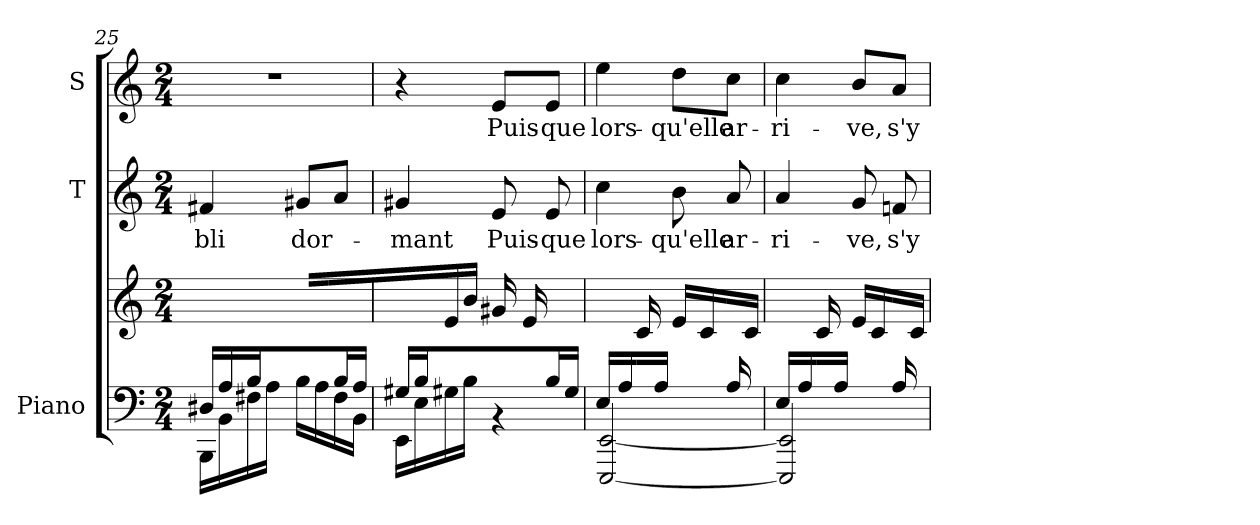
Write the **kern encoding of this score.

**kern	**kern	**kern	**text	**kern	**text
*part3	*part3	*part2	*part2	*part1	*part1
*staff4	*staff3	*staff2	*staff2	*staff1	*staff1
*I"Piano	*	*I"T	*	*I"S	*
*I'Pno.	*	*I'T	*	*I'S	*
!!LO:PB:g=z
*clefF4	*clefG2	*clefG2	*	*	*
*k[]	*k[]	*k[]	*	*k[]	*
*C:	*C:	*C:	*	*C:	*
*M2/4	*M2/4	*M2/4	*	*M2/4	*
=25	=25	=25	=25	=25	=25
*^	*	*	*	*	*
16D#X/LL	16BBB\LL	8.ryy	4f#X/	-bli	2r	.
16A/	16BB\	.	.	.	.	.
16B/	16F#X\	.	.	.	.	.
8.ryy	16A\JJ	16d#X/JJ	.	.	.	.
.	16B\LL	16f#X/LL	8g#X/L	dor-	.	.
.	16A\	16d#/	.	.	.	.
16B/	16F#\	8ryy	8a/J	.	.	.
16A/JJ	16BB\JJ	.	.	.	.	.
=26	=26	=26	=26	=26	=26	=26
16G#X/LL	16EE\LL	8ryy	4g#X/	-mant	4r	.
16B/	16E\	.	.	.	.	.
4ryy	16G#X\	16e/	.	.	.	.
.	16B\JJ	16b/JJ	.	.	.	.
.	4r	16g#X/LL	8e/	Puis-	8e/L	Puis-
.	.	16e/	.	.	.	.
16B/	.	8ryy	8e/	-que	8e/J	-que
16G#/JJ	.	.	.	.	.	.
=27	=27	=27	=27	=27	=27	=27
16E/LL	[2EEE/ [2EE/	8ryy	4cc\	lors-	4ee\	lors-
16A/	.	.	.	.	.	.
16ryy	.	16c/	.	.	.	.
16A/JJ	.	16ryy	.	.	.	.
8ryy	.	16e/LL	8b\	-qu'elle	8dd\L	-qu'elle
.	.	16c/	.	.	.	.
16A/	.	16ryy	8a/	ar-	8cc\J	ar-
16ryy	.	16c/JJ	.	.	.	.
=28	=28	=28	=28	=28	=28	=28
16E/LL	2EEE/] 2EE/]	8ryy	4a/	-ri-	4cc\	-ri-
16A/	.	.	.	.	.	.
16ryy	.	16c/	.	.	.	.
16A/JJ	.	16ryy	.	.	.	.
8ryy	.	16e/LL	8g/	-ve,	8b\L	-ve,
.	.	16c/	.	.	.	.
16A/	.	16ryy	8fn/	s'y	8a/J	s'y
16ryy	.	16c/JJ	.	.	.	.
*v	*v	*	*	*	*	*
=	=	=	=	=	=
*-	*-	*-	*-	*-	*-
